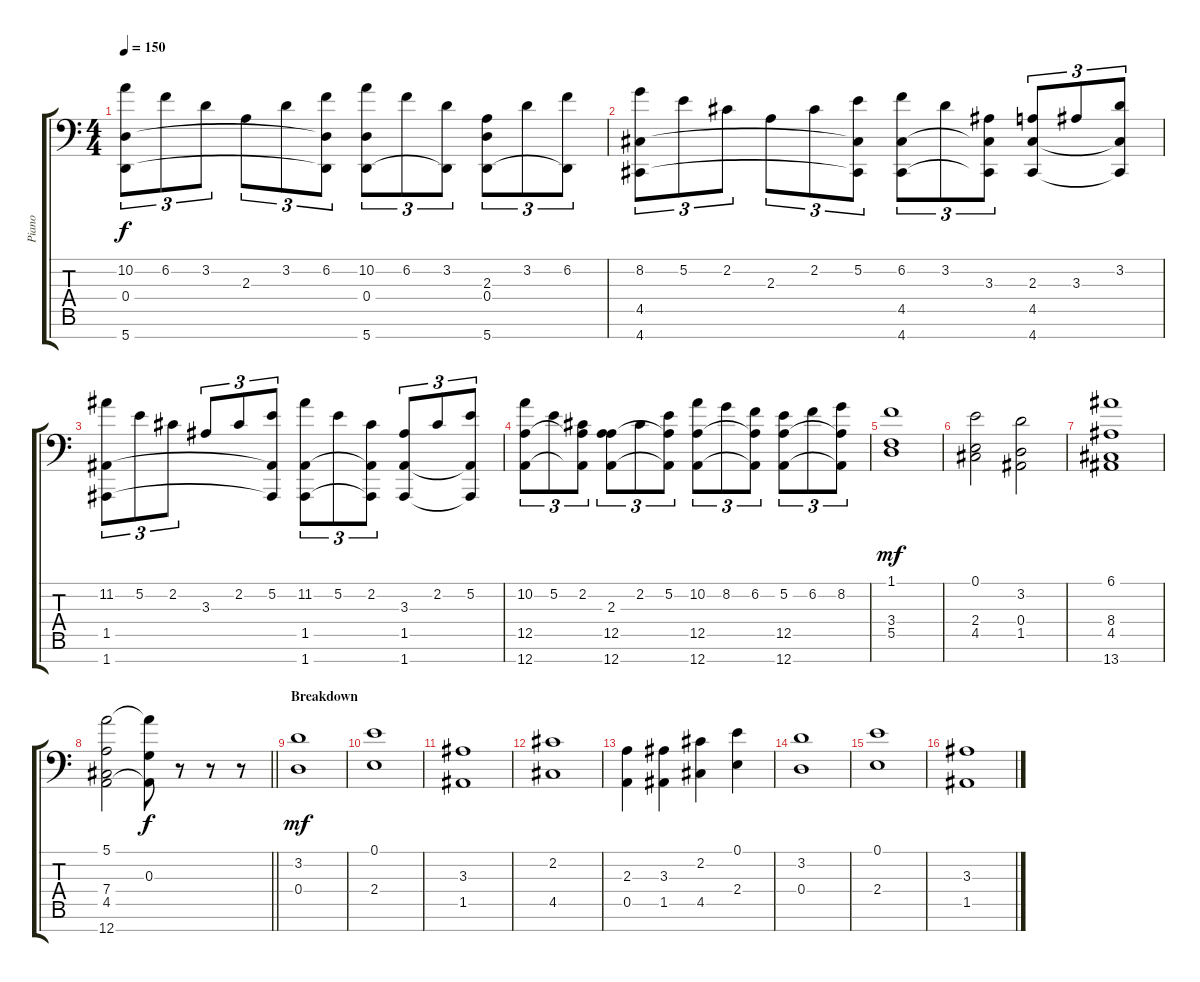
\track ("Piano" "Piano") {instrument acousticgrandpiano}
\staff {score tabs}
\tuning (E4 B3 G3 D3 A2 E2 A1) {hide}
\ts (4 4)
\tempo 150
\clef f4
\ks c
(10.2 0.4 5.7).8{tu (3 2) dy f} 6.2.8{tu (3 2)} 3.2.8{tu (3 2)} 2.3.8{tu (3 2)} 3.2.8{tu (3 2)} (6.2 0.4{t} 5.7{t}).8{tu (3 2)} (10.2 0.4 5.7).8{tu (3 2)} 6.2.8{tu (3 2)} (3.2 5.7{t}).8{tu (3 2)} (2.3 0.4 5.7).8{tu (3 2)} 3.2.8{tu (3 2)} (6.2 5.7{t}).8{tu (3 2)} |
(8.2 4.5 4.7).8{tu (3 2)} 5.2.8{tu (3 2)} 2.2.8{tu (3 2)} 2.3.8{tu (3 2)} 2.2.8{tu (3 2)} (5.2 4.5{t} 4.7{t}).8{tu (3 2)} (6.2 4.5 4.7).8{tu (3 2)} 3.2.8{tu (3 2)} (3.3 4.5{t} 4.7{t}).8{tu (3 2)} (2.3 4.5 4.7).8{tu (3 2)} 3.3.8{tu (3 2)} (3.2 4.5{t} 4.7{t}).8{tu (3 2)} |
(11.2 1.5 1.7).8{tu (3 2)} 5.2.8{tu (3 2)} 2.2.8{tu (3 2)} 3.3.8{tu (3 2)} 2.2.8{tu (3 2)} (5.2 1.5{t} 1.7{t}).8{tu (3 2)} (11.2 1.5 1.7).8{tu (3 2)} 5.2.8{tu (3 2)} (2.2 1.5{t} 1.7{t}).8{tu (3 2)} (3.3 1.5 1.7).8{tu (3 2)} 2.2.8{tu (3 2)} (5.2 1.5{t} 1.7{t}).8{tu (3 2)} |
(10.2 12.5 12.7).8{tu (3 2)} 5.2.8{tu (3 2)} (2.2 12.5{t} 12.7{t}).8{tu (3 2)} (2.3 12.5 12.7).8{tu (3 2)} 2.2.8{tu (3 2)} (5.2 12.5{t} 12.7{t}).8{tu (3 2)} (10.2 12.5 12.7).8{tu (3 2)} 8.2.8{tu (3 2)} (6.2 12.5{t} 12.7{t}).8{tu (3 2)} (5.2 12.5 12.7).8{tu (3 2)} 6.2.8{tu (3 2)} (8.2 12.5{t} 12.7{t}).8{tu (3 2)} |
(1.1 3.4 5.5).1{dy mf instrument choiraahs} |
(0.1 2.4 4.5).2 (3.2 0.4 1.5).2 |
(6.1 8.4 4.5 13.7).1 |
\barLineRight lightlight
(5.1 7.4 4.5 12.7).2 (5.1{t} 0.3 12.7{t}).8{dy f} r.8 r.8 r.8 |
\section ("" "Breakdown")
(3.2 0.4).1{dy mf} |
(0.1 2.4).1 |
(3.3 1.5).1 |
(2.2 4.5).1 |
(2.3 0.5).4 (3.3 1.5).4 (2.2 4.5).4 (0.1 2.4).4 |
(3.2 0.4).1 |
(0.1 2.4).1 |
(3.3 1.5).1
